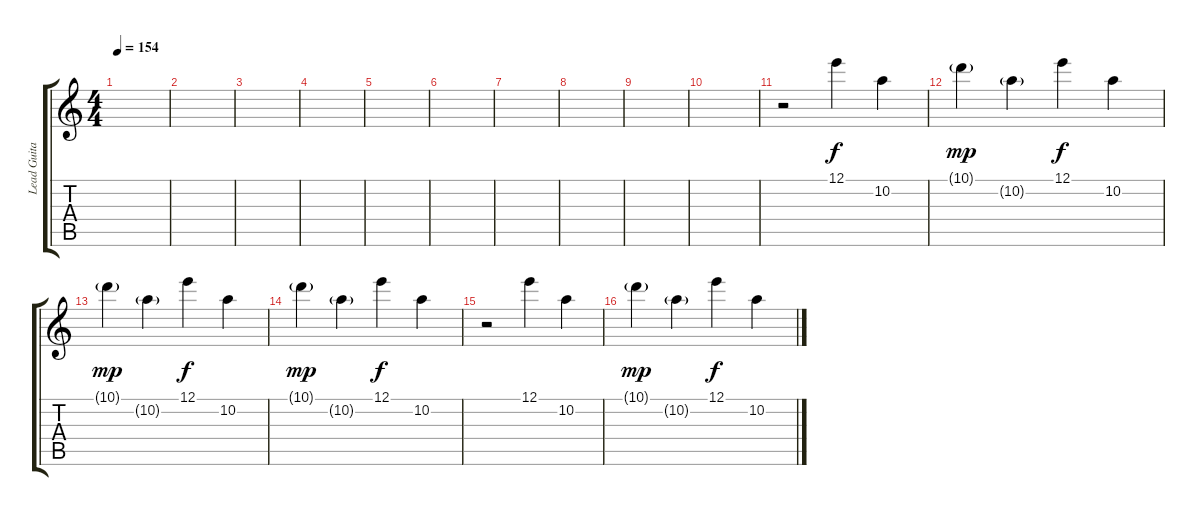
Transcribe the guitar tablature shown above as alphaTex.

\track ("Lead Guitar 2" "Lead Guita") {instrument overdrivenguitar}
\staff {score tabs}
\tuning (E4 B3 G3 D3 A2 E2) {hide}
\ts (4 4)
\tempo 154
\clef g2
\ks c
|
|
|
|
|
|
|
|
|
|
r.2 12.1.4 10.2.4 |
10.1{g}.4{dy mp} 10.2{g}.4 12.1.4{dy f} 10.2.4 |
10.1{g}.4{dy mp} 10.2{g}.4 12.1.4{dy f} 10.2.4 |
10.1{g}.4{dy mp} 10.2{g}.4 12.1.4{dy f} 10.2.4 |
r.2 12.1.4 10.2.4 |
10.1{g}.4{dy mp} 10.2{g}.4 12.1.4{dy f} 10.2.4
